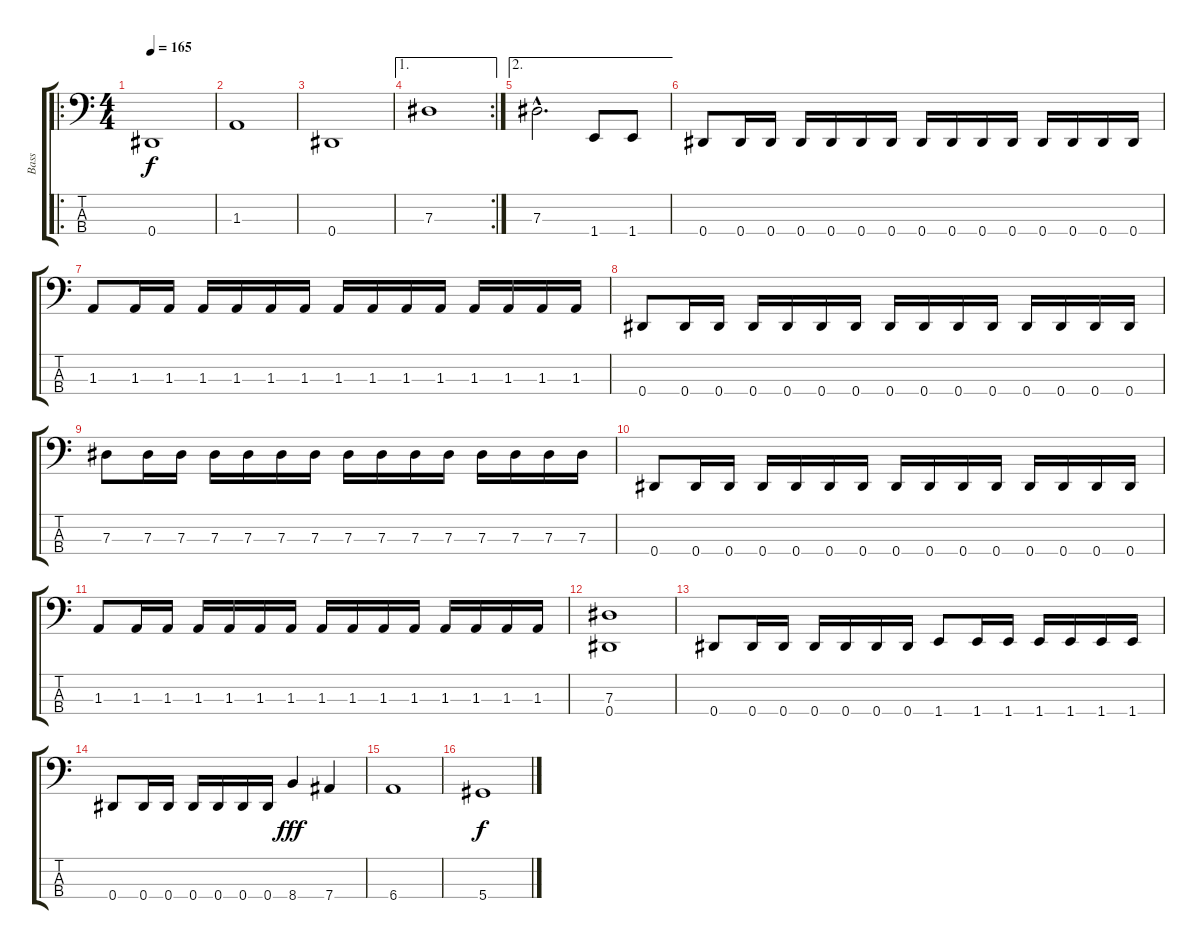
\track ("Bass" "Bass") {instrument electricbasspick}
\staff {score tabs}
\tuning (Gb2 Db2 Ab1 Eb1) {hide}
\ro
\ts (4 4)
\tempo 165
\clef f4
\ks c
0.4.1{dy f instrument electricbasspick} |
1.3.1 |
0.4.1 |
\ae 1
\rc 2
7.3.1 |
\ae 2
7.3{hac}.2{d} 1.4.8 1.4.8 |
0.4.8 0.4.16 0.4.16 0.4.16 0.4.16 0.4.16 0.4.16 0.4.16 0.4.16 0.4.16 0.4.16 0.4.16 0.4.16 0.4.16 0.4.16 |
1.3.8 1.3.16 1.3.16 1.3.16 1.3.16 1.3.16 1.3.16 1.3.16 1.3.16 1.3.16 1.3.16 1.3.16 1.3.16 1.3.16 1.3.16 |
0.4.8 0.4.16 0.4.16 0.4.16 0.4.16 0.4.16 0.4.16 0.4.16 0.4.16 0.4.16 0.4.16 0.4.16 0.4.16 0.4.16 0.4.16 |
7.3.8 7.3.16 7.3.16 7.3.16 7.3.16 7.3.16 7.3.16 7.3.16 7.3.16 7.3.16 7.3.16 7.3.16 7.3.16 7.3.16 7.3.16 |
0.4.8 0.4.16 0.4.16 0.4.16 0.4.16 0.4.16 0.4.16 0.4.16 0.4.16 0.4.16 0.4.16 0.4.16 0.4.16 0.4.16 0.4.16 |
1.3.8 1.3.16 1.3.16 1.3.16 1.3.16 1.3.16 1.3.16 1.3.16 1.3.16 1.3.16 1.3.16 1.3.16 1.3.16 1.3.16 1.3.16 |
(7.3 0.4).1 |
0.4.8 0.4.16 0.4.16 0.4.16 0.4.16 0.4.16 0.4.16 1.4.8 1.4.16 1.4.16 1.4.16 1.4.16 1.4.16 1.4.16 |
0.4.8 0.4.16 0.4.16 0.4.16 0.4.16 0.4.16 0.4.16 8.4.4{dy fff} 7.4.4 |
6.4.1 |
5.4.1{dy f}
